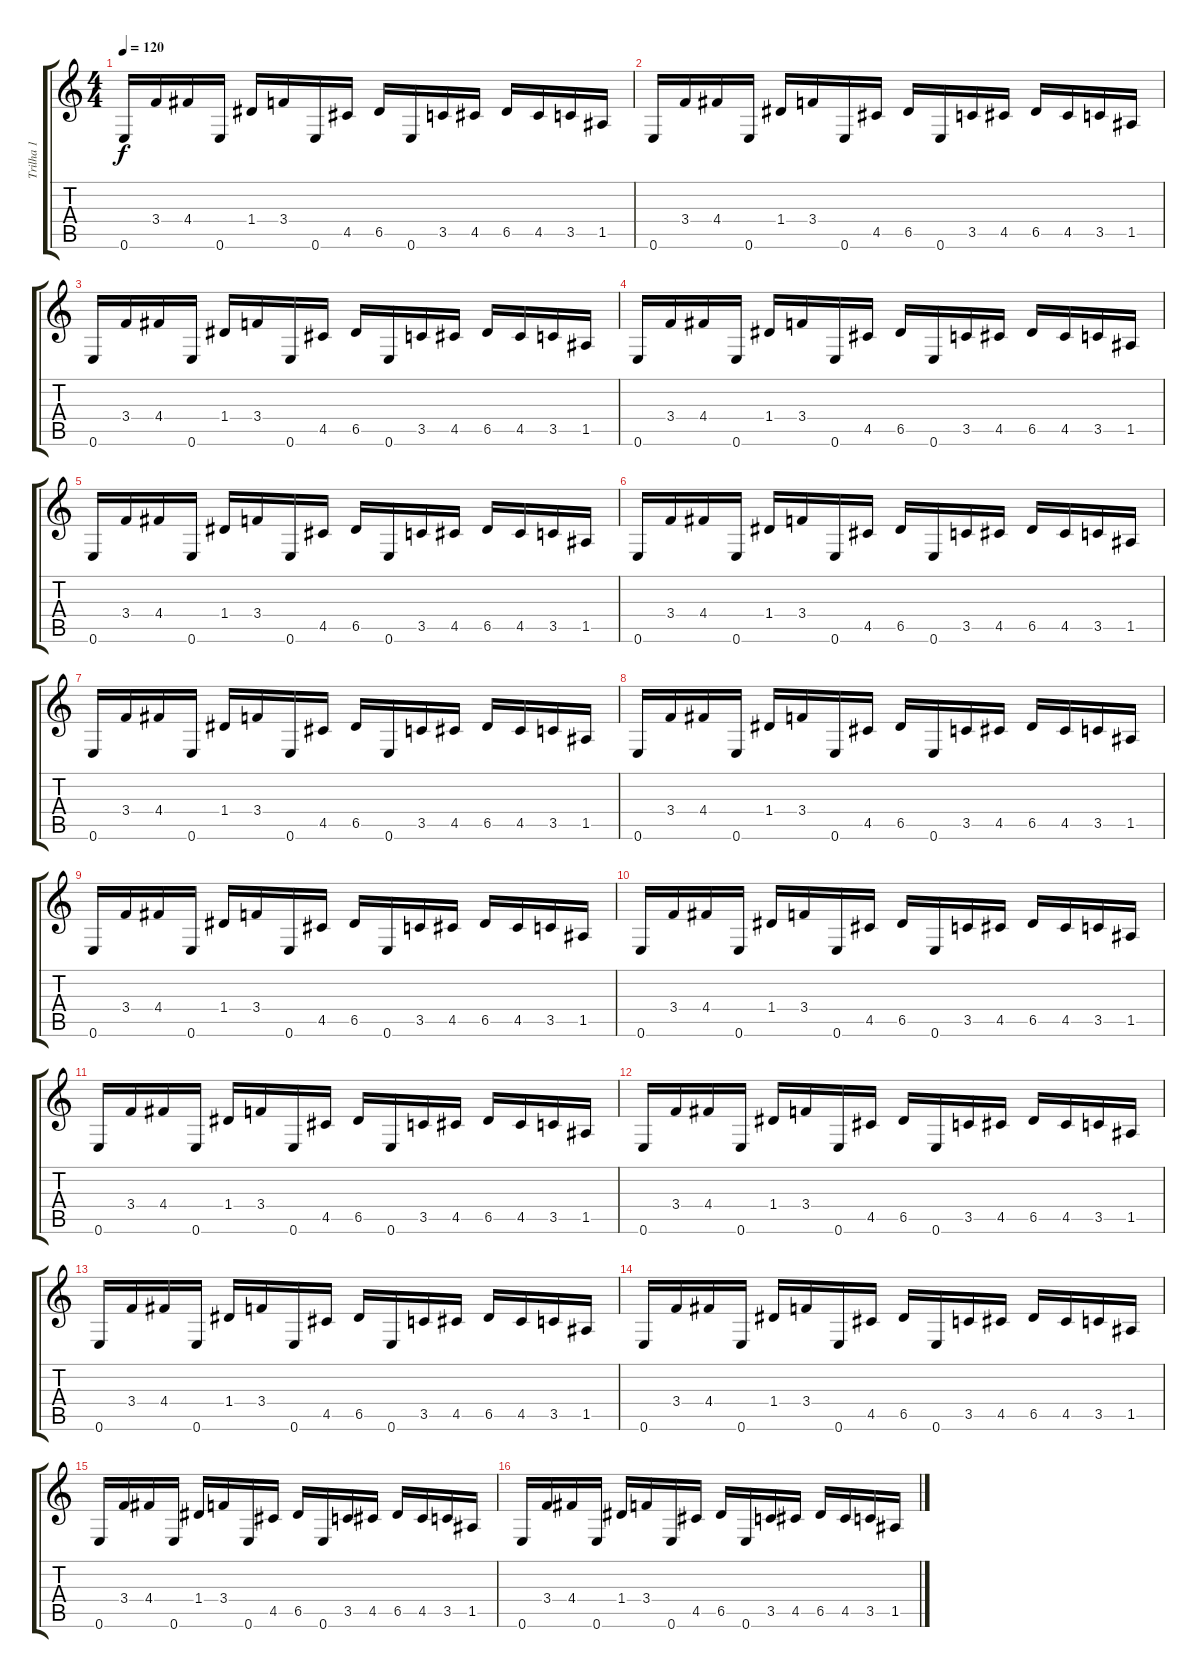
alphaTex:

\track ("Trilha 1" "Trilha 1") {instrument distortionguitar}
\staff {score tabs}
\tuning (E4 B3 G3 D3 A2 E2) {hide}
\ts (4 4)
\tempo 120
\clef g2
\ks c
0.6.16{dy f instrument distortionguitar} 3.4.16 4.4.16 0.6.16 1.4.16 3.4.16 0.6.16 4.5.16 6.5.16 0.6.16 3.5.16 4.5.16 6.5.16 4.5.16 3.5.16 1.5.16 |
0.6.16 3.4.16 4.4.16 0.6.16 1.4.16 3.4.16 0.6.16 4.5.16 6.5.16 0.6.16 3.5.16 4.5.16 6.5.16 4.5.16 3.5.16 1.5.16 |
0.6.16 3.4.16 4.4.16 0.6.16 1.4.16 3.4.16 0.6.16 4.5.16 6.5.16 0.6.16 3.5.16 4.5.16 6.5.16 4.5.16 3.5.16 1.5.16 |
0.6.16 3.4.16 4.4.16 0.6.16 1.4.16 3.4.16 0.6.16 4.5.16 6.5.16 0.6.16 3.5.16 4.5.16 6.5.16 4.5.16 3.5.16 1.5.16 |
0.6.16 3.4.16 4.4.16 0.6.16 1.4.16 3.4.16 0.6.16 4.5.16 6.5.16 0.6.16 3.5.16 4.5.16 6.5.16 4.5.16 3.5.16 1.5.16 |
0.6.16 3.4.16 4.4.16 0.6.16 1.4.16 3.4.16 0.6.16 4.5.16 6.5.16 0.6.16 3.5.16 4.5.16 6.5.16 4.5.16 3.5.16 1.5.16 |
0.6.16 3.4.16 4.4.16 0.6.16 1.4.16 3.4.16 0.6.16 4.5.16 6.5.16 0.6.16 3.5.16 4.5.16 6.5.16 4.5.16 3.5.16 1.5.16 |
0.6.16 3.4.16 4.4.16 0.6.16 1.4.16 3.4.16 0.6.16 4.5.16 6.5.16 0.6.16 3.5.16 4.5.16 6.5.16 4.5.16 3.5.16 1.5.16 |
0.6.16 3.4.16 4.4.16 0.6.16 1.4.16 3.4.16 0.6.16 4.5.16 6.5.16 0.6.16 3.5.16 4.5.16 6.5.16 4.5.16 3.5.16 1.5.16 |
0.6.16 3.4.16 4.4.16 0.6.16 1.4.16 3.4.16 0.6.16 4.5.16 6.5.16 0.6.16 3.5.16 4.5.16 6.5.16 4.5.16 3.5.16 1.5.16 |
0.6.16 3.4.16 4.4.16 0.6.16 1.4.16 3.4.16 0.6.16 4.5.16 6.5.16 0.6.16 3.5.16 4.5.16 6.5.16 4.5.16 3.5.16 1.5.16 |
0.6.16 3.4.16 4.4.16 0.6.16 1.4.16 3.4.16 0.6.16 4.5.16 6.5.16 0.6.16 3.5.16 4.5.16 6.5.16 4.5.16 3.5.16 1.5.16 |
0.6.16 3.4.16 4.4.16 0.6.16 1.4.16 3.4.16 0.6.16 4.5.16 6.5.16 0.6.16 3.5.16 4.5.16 6.5.16 4.5.16 3.5.16 1.5.16 |
0.6.16 3.4.16 4.4.16 0.6.16 1.4.16 3.4.16 0.6.16 4.5.16 6.5.16 0.6.16 3.5.16 4.5.16 6.5.16 4.5.16 3.5.16 1.5.16 |
0.6.16 3.4.16 4.4.16 0.6.16 1.4.16 3.4.16 0.6.16 4.5.16 6.5.16 0.6.16 3.5.16 4.5.16 6.5.16 4.5.16 3.5.16 1.5.16 |
0.6.16 3.4.16 4.4.16 0.6.16 1.4.16 3.4.16 0.6.16 4.5.16 6.5.16 0.6.16 3.5.16 4.5.16 6.5.16 4.5.16 3.5.16 1.5.16
